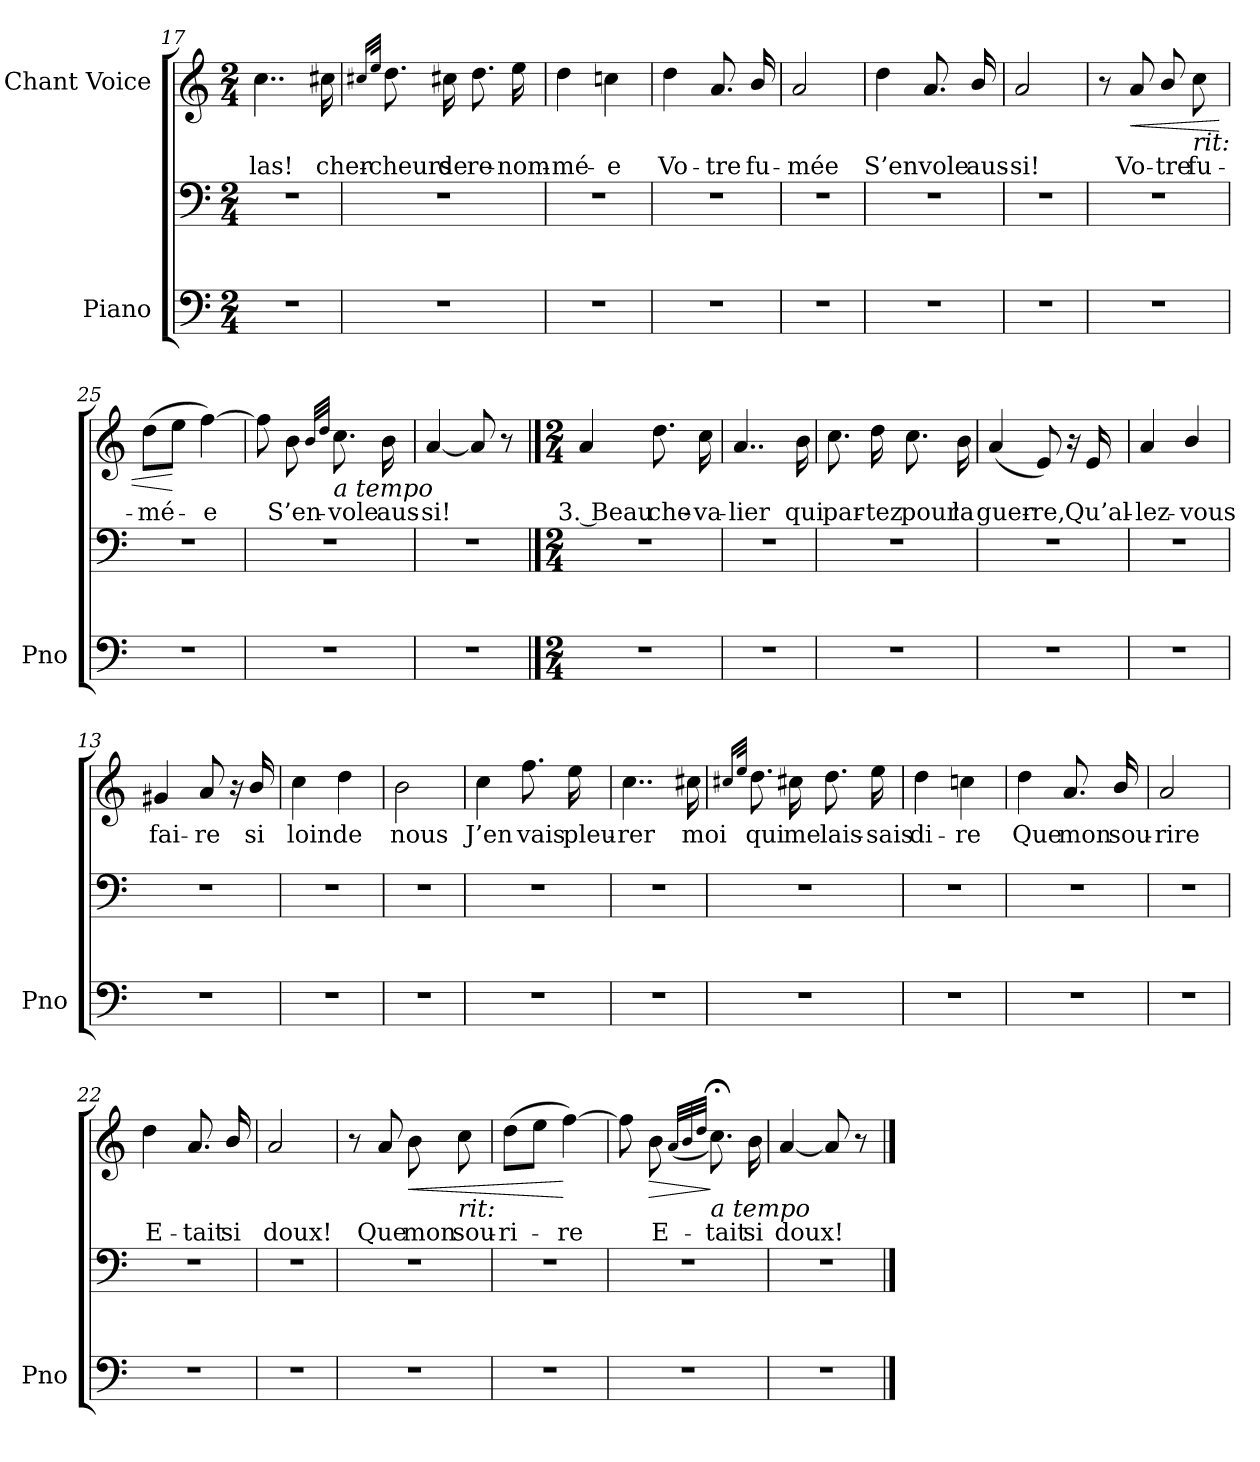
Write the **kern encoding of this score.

**kern	**kern	**kern	**text	**dynam
*part2	*part2	*part1	*part1	*part1
*staff3	*staff2	*staff1	*staff1	*staff1
*I"Piano	*	*I"Chant Voice	*	*
*I'Pno	*	*	*	*
*clefF4	*clefF4	*clefG2	*	*
*k[]	*k[]	*k[]	*	*
*M2/4	*M2/4	*M2/4	*	*
=17	=17	=17	=17	=17
!	!	!	!LO:LY:b	!
2r	2r	4..cc\	-las!	.
!	!	!	!LO:LY:b	!
.	.	16cc#X\	cher-	.
!!LO:LB:g=z
=18	=18	=18	=18	=18
.	.	16qcc#X/LL	.	.
.	.	32qee/JJk	.	.
!	!	!	!LO:LY:b	!
2r	2r	8.dd\	-cheurs	.
!	!	!	!LO:LY:b	!
.	.	16cc#\	de	.
!	!	!	!LO:LY:b	!
.	.	8.dd\	re-	.
!	!	!	!LO:LY:b	!
.	.	16ee\	-nom-	.
=19	=19	=19	=19	=19
!	!	!	!LO:LY:b	!
2r	2r	4dd\	-mé-	.
!	!	!	!LO:LY:b	!
.	.	4ccn\	-e	.
=20	=20	=20	=20	=20
!	!	!	!LO:LY:b	!
2r	2r	4dd\	Vo-	.
!	!	!	!LO:LY:b	!
.	.	8.a/	-tre	.
!	!	!	!LO:LY:b	!
.	.	16b/	fu-	.
=21	=21	=21	=21	=21
!	!	!	!LO:LY:b	!
2r	2r	2a/	-mée	.
=22	=22	=22	=22	=22
!	!	!	!LO:LY:b	!
2r	2r	4dd\	S’en	.
!	!	!	!LO:LY:b	!
.	.	8.a/	vole	.
!	!	!	!LO:LY:b	!
.	.	16b/	aus-	.
!!LO:LB:g=z
=23	=23	=23	=23	=23
!	!	!	!LO:LY:b	!
2r	2r	2a/	-si!	.
=24	=24	=24	=24	=24
2r	2r	8r	.	.
!	!	!	!LO:LY:b	!LO:HP:b
.	.	8a/	Vo-	<
!	!	!	!LO:LY:b	!
.	.	8b/	-tre	.
!	!	!LO:TX:b:i:t=rit&colon;	!	!
!	!	!	!LO:LY:b	!
.	.	8cc\	fu-	.
=25	=25	=25	=25	=25
!	!	!	!LO:LY:b	!
2r	2r	(8dd\L	-mé-	.
.	.	8ee\J	.	[
!	!	!	!LO:LY:b	!
.	.	[4ff\)	-e	.
=26	=26	=26	=26	=26
2r	2r	8ff\]	.	.
!	!	!	!LO:LY:b	!
.	.	8b\	S’en-	.
.	.	32qb/LLL	.	.
.	.	32qdd/JJJ	.	.
!	!	!LO:TX:b:i:t=a tempo	!	!
!	!	!	!LO:LY:b	!
.	.	8.cc\	-vole	.
!	!	!	!LO:LY:b	!
.	.	16b\	aus-	.
=27	=27	=27	=27	=27
!	!	!	!LO:LY:b	!
2r	2r	[4a/	-si!	.
.	.	8a/]	.	.
.	.	8r	.	.
!!LO:LB:g=z
==8	==8	==8	==8	==8
*stria5	*stria5	*	*	*
*M2/4	*M2/4	*M2/4	*	*
!	!	!	!LO:LY:b	!
2r	2r	4a/	3. Beau	.
!	!	!	!LO:LY:b	!
.	.	8.dd\	che-	.
!	!	!	!LO:LY:b	!
.	.	16cc\	-va-	.
=9	=9	=9	=9	=9
!	!	!	!LO:LY:b	!
2r	2r	4..a/	-lier	.
!	!	!	!LO:LY:b	!
.	.	16b\	qui	.
=10	=10	=10	=10	=10
!	!	!	!LO:LY:b	!
2r	2r	8.cc\	par-	.
!	!	!	!LO:LY:b	!
.	.	16dd\	-tez	.
!	!	!	!LO:LY:b	!
.	.	8.cc\	pour	.
!	!	!	!LO:LY:b	!
.	.	16b\	la	.
=11	=11	=11	=11	=11
!	!	!	!LO:LY:b	!
2r	2r	(4a/	guer-	.
!	!	!	!LO:LY:b	!
.	.	8e/)	-re,	.
.	.	16r	.	.
!	!	!	!LO:LY:b	!
.	.	16e/	Qu’al-	.
!!LO:LB:g=z
=12	=12	=12	=12	=12
!	!	!	!LO:LY:b	!
2r	2r	4a/	-lez-	.
!	!	!	!LO:LY:b	!
.	.	4b/	-vous	.
=13	=13	=13	=13	=13
!	!	!	!LO:LY:b	!
2r	2r	4g#X/	fai-	.
!	!	!	!LO:LY:b	!
.	.	8a/	-re	.
.	.	16r	.	.
!	!	!	!LO:LY:b	!
.	.	16b/	si	.
=14	=14	=14	=14	=14
!	!	!	!LO:LY:b	!
2r	2r	4cc\	loin	.
!	!	!	!LO:LY:b	!
.	.	4dd\	de	.
=15	=15	=15	=15	=15
!	!	!	!LO:LY:b	!
2r	2r	2b\	nous	.
=16	=16	=16	=16	=16
!	!	!	!LO:LY:b	!
2r	2r	4cc\	J’en	.
!	!	!	!LO:LY:b	!
.	.	8.ff\	vais	.
!	!	!	!LO:LY:b	!
.	.	16ee\	pleu-	.
=17	=17	=17	=17	=17
!	!	!	!LO:LY:b	!
2r	2r	4..cc\	-rer	.
!	!	!	!LO:LY:b	!
.	.	16cc#X\	moi	.
!!LO:LB:g=z
=18	=18	=18	=18	=18
.	.	16qcc#X/LL	.	.
.	.	32qee/JJk	.	.
!	!	!	!LO:LY:b	!
2r	2r	8.dd\	qui	.
!	!	!	!LO:LY:b	!
.	.	16cc#\	me	.
!	!	!	!LO:LY:b	!
.	.	8.dd\	lais-	.
!	!	!	!LO:LY:b	!
.	.	16ee\	-sais	.
=19	=19	=19	=19	=19
!	!	!	!LO:LY:b	!
2r	2r	4dd\	di-	.
!	!	!	!LO:LY:b	!
.	.	4ccn\	-re	.
=20	=20	=20	=20	=20
!	!	!	!LO:LY:b	!
2r	2r	4dd\	Que	.
!	!	!	!LO:LY:b	!
.	.	8.a/	mon	.
!	!	!	!LO:LY:b	!
.	.	16b/	sou-	.
=21	=21	=21	=21	=21
!	!	!	!LO:LY:b	!
2r	2r	2a/	-rire	.
=22	=22	=22	=22	=22
!	!	!	!LO:LY:b	!
2r	2r	4dd\	E-	.
!	!	!	!LO:LY:b	!
.	.	8.a/	-tait	.
!	!	!	!LO:LY:b	!
.	.	16b/	si	.
!!LO:LB:g=z
=23	=23	=23	=23	=23
!	!	!	!LO:LY:b	!
2r	2r	2a/	doux!	.
=24	=24	=24	=24	=24
2r	2r	8r	.	.
!	!	!	!LO:LY:b	!
.	.	8a/	Que	.
!	!	!	!LO:LY:b	!LO:HP:b
.	.	8b\	mon	<
!	!	!LO:TX:b:i:t=rit&colon;	!	!
!	!	!	!LO:LY:b	!
.	.	8cc\	sou-	.
=25	=25	=25	=25	=25
!	!	!	!LO:LY:b	!
2r	2r	(8dd\L	-ri-	.
.	.	8ee\J	.	.
!	!	!	!LO:LY:b	!
.	.	[4ff\)	-re	[
=26	=26	=26	=26	=26
2r	2r	8ff\]	.	.
!	!	!	!LO:LY:b	!LO:HP:b
.	.	8b\	E-	>
.	.	(32qa/LLL	.	.
.	.	32qb/	.	.
.	.	32qdd/JJJ	.	.
!	!	!LO:TX:b:i:t=a tempo	!	!
!	!	!	!LO:LY:b	!
.	.	8.cc;<\)	-tait	]
!	!	!	!LO:LY:b	!
.	.	16b\	si	.
=27	=27	=27	=27	=27
!	!	!	!LO:LY:b	!
2r	2r	[4a/	doux!	.
.	.	8a/]	.	.
.	.	8r	.	.
==	==	==	==	==
*-	*-	*-	*-	*-
